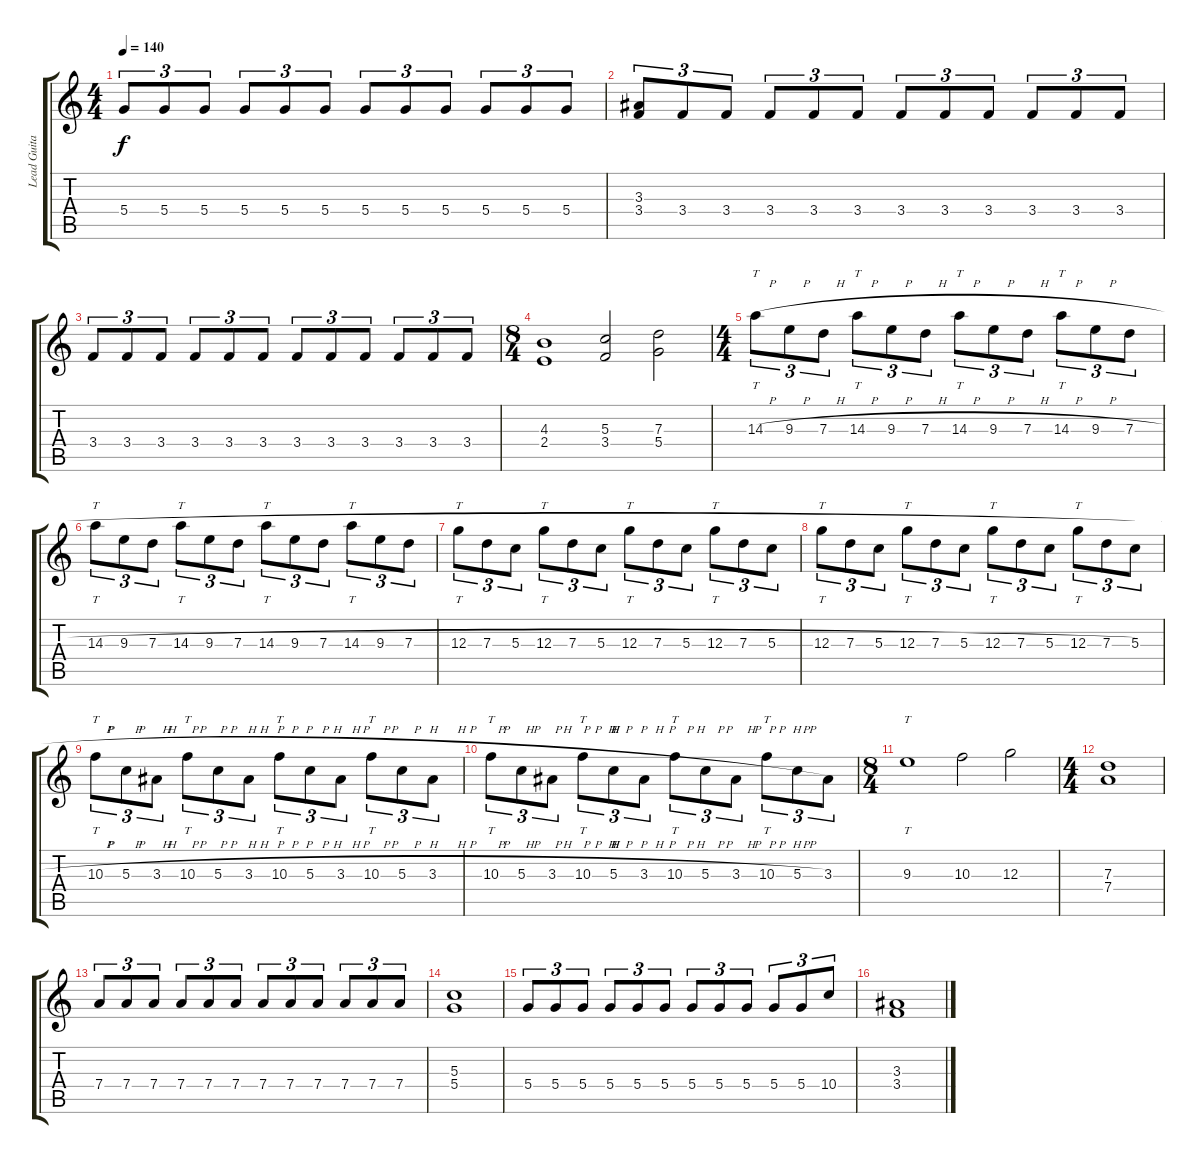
\track ("Lead Guitar" "Lead Guita") {instrument distortionguitar}
\staff {score tabs}
\tuning (E4 B3 G3 D3 A2 E2) {hide}
\ts (4 4)
\tempo 140
\clef g2
\ks c
5.4.8{tu (3 2) dy f} 5.4.8{tu (3 2)} 5.4.8{tu (3 2)} 5.4.8{tu (3 2)} 5.4.8{tu (3 2)} 5.4.8{tu (3 2)} 5.4.8{tu (3 2)} 5.4.8{tu (3 2)} 5.4.8{tu (3 2)} 5.4.8{tu (3 2)} 5.4.8{tu (3 2)} 5.4.8{tu (3 2)} |
(3.3 3.4).8{tu (3 2)} 3.4.8{tu (3 2)} 3.4.8{tu (3 2)} 3.4.8{tu (3 2)} 3.4.8{tu (3 2)} 3.4.8{tu (3 2)} 3.4.8{tu (3 2)} 3.4.8{tu (3 2)} 3.4.8{tu (3 2)} 3.4.8{tu (3 2)} 3.4.8{tu (3 2)} 3.4.8{tu (3 2)} |
3.4.8{tu (3 2)} 3.4.8{tu (3 2)} 3.4.8{tu (3 2)} 3.4.8{tu (3 2)} 3.4.8{tu (3 2)} 3.4.8{tu (3 2)} 3.4.8{tu (3 2)} 3.4.8{tu (3 2)} 3.4.8{tu (3 2)} 3.4.8{tu (3 2)} 3.4.8{tu (3 2)} 3.4.8{tu (3 2)} |
\ts (8 4)
(4.3 2.4).1 (5.3 3.4).2 (7.3 5.4).2 |
\ts (4 4)
14.3{h}.8{tt tu (3 2) volume 13} 9.3{h}.8{tu (3 2)} 7.3{h}.8{tu (3 2)} 14.3{h}.8{tt tu (3 2)} 9.3{h}.8{tu (3 2)} 7.3{h}.8{tu (3 2)} 14.3{h}.8{tt tu (3 2)} 9.3{h}.8{tu (3 2)} 7.3{h}.8{tu (3 2)} 14.3{h}.8{tt tu (3 2)} 9.3{h}.8{tu (3 2)} 7.3{h}.8{tu (3 2)} |
14.3{h}.8{tt tu (3 2)} 9.3{h}.8{tu (3 2)} 7.3{h}.8{tu (3 2)} 14.3{h}.8{tt tu (3 2)} 9.3{h}.8{tu (3 2)} 7.3{h}.8{tu (3 2)} 14.3{h}.8{tt tu (3 2)} 9.3{h}.8{tu (3 2)} 7.3{h}.8{tu (3 2)} 14.3{h}.8{tt tu (3 2)} 9.3{h}.8{tu (3 2)} 7.3{h}.8{tu (3 2)} |
12.3{h}.8{tt tu (3 2)} 7.3{h}.8{tu (3 2)} 5.3{h}.8{tu (3 2)} 12.3{h}.8{tt tu (3 2)} 7.3{h}.8{tu (3 2)} 5.3{h}.8{tu (3 2)} 12.3{h}.8{tt tu (3 2)} 7.3{h}.8{tu (3 2)} 5.3{h}.8{tu (3 2)} 12.3{h}.8{tt tu (3 2)} 7.3{h}.8{tu (3 2)} 5.3{h}.8{tu (3 2)} |
12.3{h}.8{tt tu (3 2)} 7.3{h}.8{tu (3 2)} 5.3{h}.8{tu (3 2)} 12.3{h}.8{tt tu (3 2)} 7.3{h}.8{tu (3 2)} 5.3{h}.8{tu (3 2)} 12.3{h}.8{tt tu (3 2)} 7.3{h}.8{tu (3 2)} 5.3{h}.8{tu (3 2)} 12.3{h}.8{tt tu (3 2)} 7.3{h}.8{tu (3 2)} 5.3{h}.8{tu (3 2)} |
10.3{h}.8{tt tu (3 2)} 5.3{h}.8{tu (3 2)} 3.3{h}.8{tu (3 2)} 10.3{h}.8{tt tu (3 2)} 5.3{h}.8{tu (3 2)} 3.3{h}.8{tu (3 2)} 10.3{h}.8{tt tu (3 2)} 5.3{h}.8{tu (3 2)} 3.3{h}.8{tu (3 2)} 10.3{h}.8{tt tu (3 2)} 5.3{h}.8{tu (3 2)} 3.3{h}.8{tu (3 2)} |
10.3{h}.8{tt tu (3 2)} 5.3{h}.8{tu (3 2)} 3.3{h}.8{tu (3 2)} 10.3{h}.8{tt tu (3 2)} 5.3{h}.8{tu (3 2)} 3.3{h}.8{tu (3 2)} 10.3{h}.8{tt tu (3 2)} 5.3{h}.8{tu (3 2)} 3.3{h}.8{tu (3 2)} 10.3{h}.8{tt tu (3 2)} 5.3{h}.8{tu (3 2)} 3.3.8{tu (3 2)} |
\ts (8 4)
9.3.1{tt} 10.3.2 12.3.2 |
\ts (4 4)
(7.3 7.4).1{volume 10} |
7.4.8{tu (3 2)} 7.4.8{tu (3 2)} 7.4.8{tu (3 2)} 7.4.8{tu (3 2)} 7.4.8{tu (3 2)} 7.4.8{tu (3 2)} 7.4.8{tu (3 2)} 7.4.8{tu (3 2)} 7.4.8{tu (3 2)} 7.4.8{tu (3 2)} 7.4.8{tu (3 2)} 7.4.8{tu (3 2)} |
(5.3 5.4).1 |
5.4.8{tu (3 2)} 5.4.8{tu (3 2)} 5.4.8{tu (3 2)} 5.4.8{tu (3 2)} 5.4.8{tu (3 2)} 5.4.8{tu (3 2)} 5.4.8{tu (3 2)} 5.4.8{tu (3 2)} 5.4.8{tu (3 2)} 5.4.8{tu (3 2)} 5.4.8{tu (3 2)} 10.4.8{tu (3 2)} |
(3.3 3.4).1
